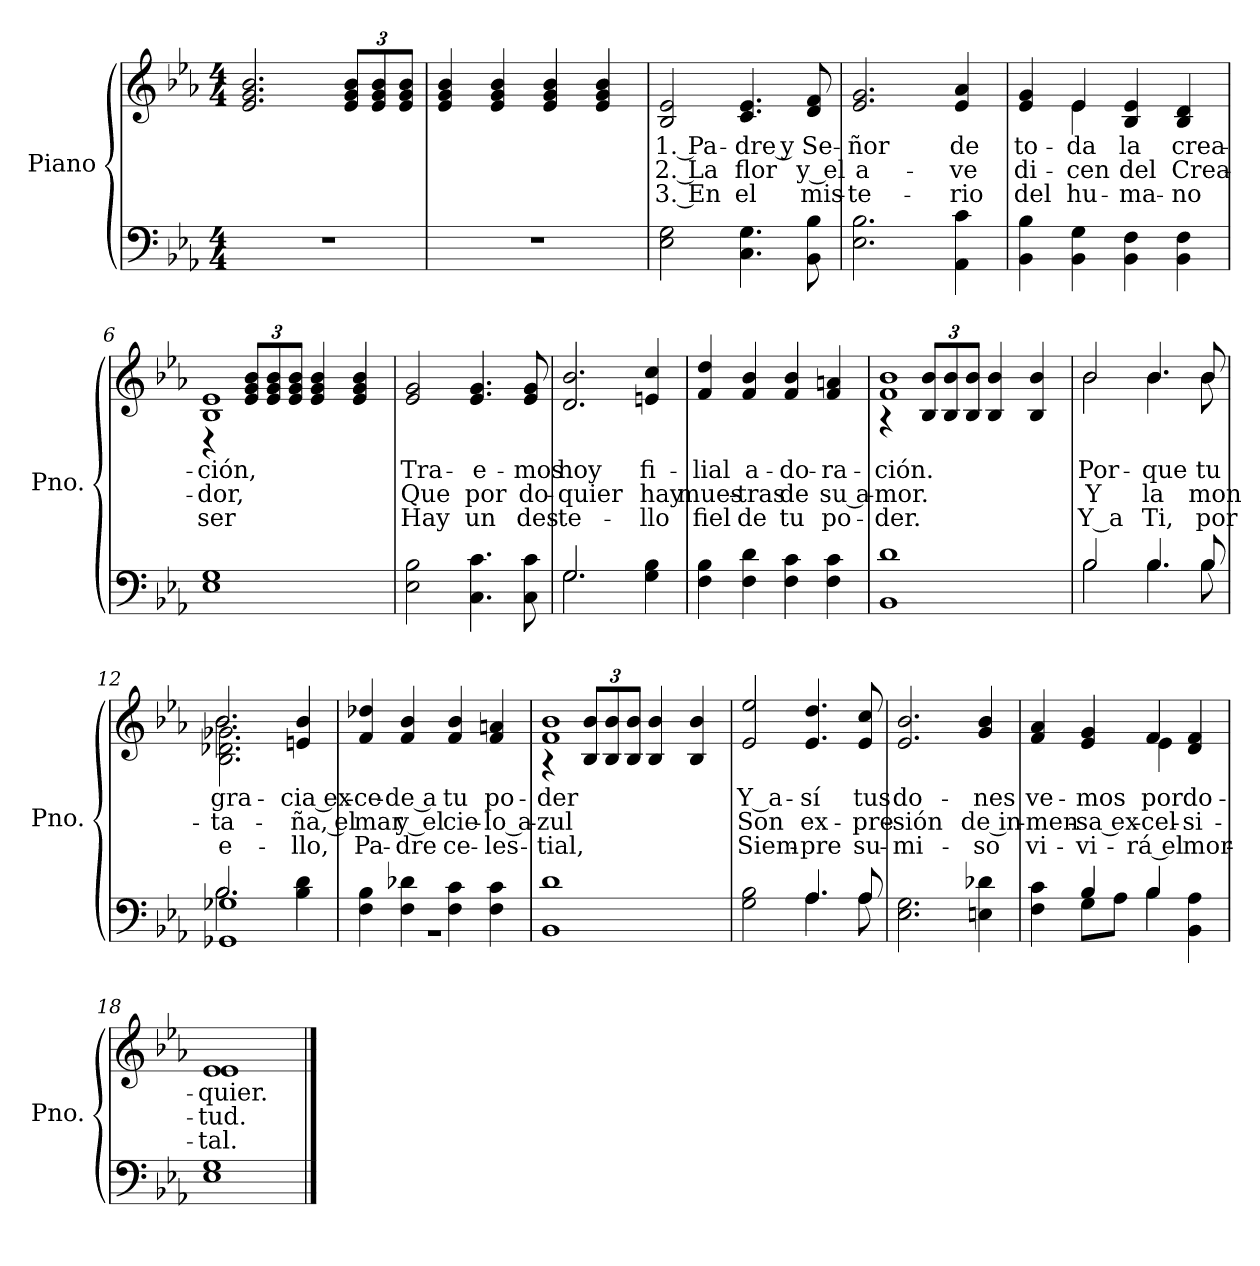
**kern	**kern	**text	**text	**text
*part1	*part1	*part1	*part1	*part1
*staff2	*staff1	*staff1	*staff1	*staff1
*I"Piano	*	*	*	*
*I'Pno.	*	*	*	*
*stria5	*stria5	*	*	*
*clefF4	*clefG2	*	*	*
*k[b-e-a-]	*k[b-e-a-]	*	*	*
*M4/4	*M4/4	*	*	*
=1	=1	=1	=1	=1
1r	2.e-!/ 2.g!/ 2.b-!/	.	.	.
*	*Xbrackettup	*	*	*
.	12e-!/ 12g!/ 12b-!/L	.	.	.
.	12e-!/ 12g!/ 12b-!/	.	.	.
.	12e-!/ 12g!/ 12b-!/J	.	.	.
=2	=2	=2	=2	=2
1r	4e-!/ 4g!/ 4b-!/	.	.	.
.	4e-!/ 4g!/ 4b-!/	.	.	.
.	4e-!/ 4g!/ 4b-!/	.	.	.
.	4e-!/ 4g!/ 4b-!/	.	.	.
=3	=3	=3	=3	=3
!	!	!LO:LY:b	!LO:LY:b	!LO:LY:b
2E-\ 2G\	2B-/ 2e-/	1. Pa-	2. La	3. En
!	!	!LO:LY:b	!LO:LY:b	!LO:LY:b
4.C\ 4.G\	4.c/ 4.e-/	-dre y	flor	el
!	!	!LO:LY:b	!LO:LY:b	!LO:LY:b
8BB-\ 8B-\	8d/ 8f/	Se-	y el	mis-
=4	=4	=4	=4	=4
!	!	!LO:LY:b	!LO:LY:b	!LO:LY:b
2.E-\ 2.B-\	2.e-/ 2.g/	-ñor	a-	-te-
!	!	!LO:LY:b	!LO:LY:b	!LO:LY:b
4AA-\ 4c\	4e-/ 4a-/	de	-ve	-rio
=5	=5	=5	=5	=5
!	!	!LO:LY:b	!LO:LY:b	!LO:LY:b
*	*^	*	*	*
4BB-\ 4B-\	4e-/ 4g/	4ryy	to-	di-	del
!	!	!	!LO:LY:b	!LO:LY:b	!LO:LY:b
4BB-\ 4G\	4e-/	4e-\	-da	-cen	hu-
!	!	!	!LO:LY:b	!LO:LY:b	!LO:LY:b
4BB-\ 4F\	4B-/ 4e-/	2ryy	la	del	-ma-
!	!	!	!LO:LY:b	!LO:LY:b	!LO:LY:b
4BB-\ 4F\	4B-/ 4d/	.	crea-	Crea-	-no
=6	=6	=6	=6	=6	=6
!	!	!	!LO:LY:b	!LO:LY:b	!LO:LY:b
1E- 1G	1B- 1e-	4r	-ción,	-dor,	ser
.	.	12e-!/ 12g!/ 12b-!/L	.	.	.
.	.	12e-!/ 12g!/ 12b-!/	.	.	.
.	.	12e-!/ 12g!/ 12b-!/J	.	.	.
.	.	4e-!/ 4g!/ 4b-!/	.	.	.
.	.	4e-!/ 4g!/ 4b-!/	.	.	.
=7	=7	=7	=7	=7	=7
!	!	!	!LO:LY:b	!LO:LY:b	!LO:LY:b
*	*v	*v	*	*	*
2E-\ 2B-\	2e-/ 2g/	Tra-	Que	Hay
!	!	!LO:LY:b	!LO:LY:b	!LO:LY:b
4.C\ 4.c\	4.e-/ 4.g/	-e-	por	un
!	!	!LO:LY:b	!LO:LY:b	!LO:LY:b
8C\ 8c\	8e-/ 8g/	-mos	do-	des-
=8	=8	=8	=8	=8
*^	*	*	*	*
!	!	!	!LO:LY:b	!LO:LY:b	!LO:LY:b
2.G/	2.G\	2.d/ 2.b-/	hoy	-quier	-te-
!	!	!	!LO:LY:b	!LO:LY:b	!LO:LY:b
4G\ 4B-\	4ryy	4en/ 4cc/	fi-	hay	-llo
=9	=9	=9	=9	=9	=9
!	!	!	!LO:LY:b	!LO:LY:b	!LO:LY:b
*v	*v	*	*	*	*
4F\ 4B-\	4f/ 4dd/	-lial	mues-	fiel
!	!	!LO:LY:b	!LO:LY:b	!LO:LY:b
4F\ 4d\	4f/ 4b-/	a-	-tras	de
!	!	!LO:LY:b	!LO:LY:b	!LO:LY:b
4F\ 4c\	4f/ 4b-/	-do-	de	tu
!	!	!LO:LY:b	!LO:LY:b	!LO:LY:b
4F\ 4c\	4f/ 4an/	-ra-	su a-	po-
=10	=10	=10	=10	=10
!	!	!LO:LY:b	!LO:LY:b	!LO:LY:b
*	*^	*	*	*
1BB- 1d	1f 1b-	4r	-ción.	-mor.	-der.
.	.	12B-!/ 12b-!/L	.	.	.
.	.	12B-!/ 12b-!/	.	.	.
.	.	12B-!/ 12b-!/J	.	.	.
.	.	4B-!/ 4b-!/	.	.	.
.	.	4B-!/ 4b-!/	.	.	.
=11	=11	=11	=11	=11	=11
*^	*	*	*	*	*
!	!	!	!	!LO:LY:b	!LO:LY:b	!LO:LY:b
2B-/	2B-\	2b-/	2b-\	Por-	Y	Y a
!	!	!	!	!LO:LY:b	!LO:LY:b	!LO:LY:b
4.B-/	4.B-\	4.b-/	4.b-\	-que	la	Ti,
!	!	!	!	!LO:LY:b	!LO:LY:b	!LO:LY:b
8B-/	8B-\	8b-/	8b-\	tu	mon-	por
=12	=12	=12	=12	=12	=12	=12
*	*^	*	*	*	*	*
!	!	!	!	!	!LO:LY:b	!LO:LY:b	!LO:LY:b
*	*	*	*	*^	*	*	*
2.B-/	2.B-\	1GG-X! 1G-X!	2.b-/	2.b-\	2.B-!\ 2.d-X!\ 2.g-X!\	gra-	-ta-	e-
!	!	!	!	!	!	!LO:LY:b	!LO:LY:b	!LO:LY:b
4B-\ 4d\	4ryy	.	4en/ 4b-/	4ryy	4ryy	-cia ex-	-ña, el	-llo,
*	*v	*v	*	*	*	*	*	*
=13	=13	=13	=13	=13	=13	=13	=13
!	!	!	!	!	!LO:LY:b	!LO:LY:b	!LO:LY:b
*	*	*v	*v	*v	*	*	*
4F\ 4B-\	1r	4f/ 4dd-X/	-ce-	mar	Pa-
!	!	!	!LO:LY:b	!LO:LY:b	!LO:LY:b
4F\ 4d-X\	.	4f/ 4b-/	-de a	y el	-dre
!	!	!	!LO:LY:b	!LO:LY:b	!LO:LY:b
4F\ 4c\	.	4f/ 4b-/	tu	cie-	ce-
!	!	!	!LO:LY:b	!LO:LY:b	!LO:LY:b
4F\ 4c\	.	4f/ 4an/	po-	-lo a-	-les-
*v	*v	*	*	*	*
=14	=14	=14	=14	=14
!	!	!LO:LY:b	!LO:LY:b	!LO:LY:b
*	*^	*	*	*
1BB- 1d	1f 1b-	4r	-der	-zul	-tial,
.	.	12B-!/ 12b-!/L	.	.	.
.	.	12B-!/ 12b-!/	.	.	.
.	.	12B-!/ 12b-!/J	.	.	.
.	.	4B-!/ 4b-!/	.	.	.
.	.	4B-!/ 4b-!/	.	.	.
=15	=15	=15	=15	=15	=15
*^	*	*	*	*	*
!	!	!	!	!LO:LY:b	!LO:LY:b	!LO:LY:b
*	*	*v	*v	*	*	*
2G\ 2B-\	2ryy	2e-/ 2ee-/	Y a-	Son	Siem-
!	!	!	!LO:LY:b	!LO:LY:b	!LO:LY:b
4.A-/	4.A-\	4.e-/ 4.dd/	-sí	ex-	-pre
!	!	!	!LO:LY:b	!LO:LY:b	!LO:LY:b
8A-/	8A-\	8e-/ 8cc/	tus	-pre-	su-
=16	=16	=16	=16	=16	=16
!	!	!	!LO:LY:b	!LO:LY:b	!LO:LY:b
*v	*v	*	*	*	*
2.E-\ 2.G\	2.e-/ 2.b-/	do-	-sión	-mi-
!	!	!LO:LY:b	!LO:LY:b	!LO:LY:b
4En\ 4d-X\	4g/ 4b-/	-nes	de in-	-so
=17	=17	=17	=17	=17
*^	*	*	*	*
!	!	!	!LO:LY:b	!LO:LY:b	!LO:LY:b
*	*	*^	*	*	*
4F\ 4c\	4ryy	4f/ 4a-/	2ryy	ve-	-men-	vi-
!	!	!	!	!LO:LY:b	!LO:LY:b	!LO:LY:b
8G\L	4B-/	4e-/ 4g/	.	-mos	-sa ex-	-vi-
8A-\J	.	.	.	.	.	.
!	!	!	!	!LO:LY:b	!LO:LY:b	!LO:LY:b
4B-/	4B-\	4f/	4e-\	por	-cel-	-rá el
!	!	!	!	!LO:LY:b	!LO:LY:b	!LO:LY:b
4BB-\ 4A-\	4ryy	4d/ 4f/	4ryy	do-	-si-	mor-
=18	=18	=18	=18	=18	=18	=18
!	!	!	!	!LO:LY:b	!LO:LY:b	!LO:LY:b
*v	*v	*	*	*	*	*
1E- 1G	1e-	1e-	-quier.	-tud.	-tal.
*	*v	*v	*	*	*
==	==	==	==	==
*-	*-	*-	*-	*-
